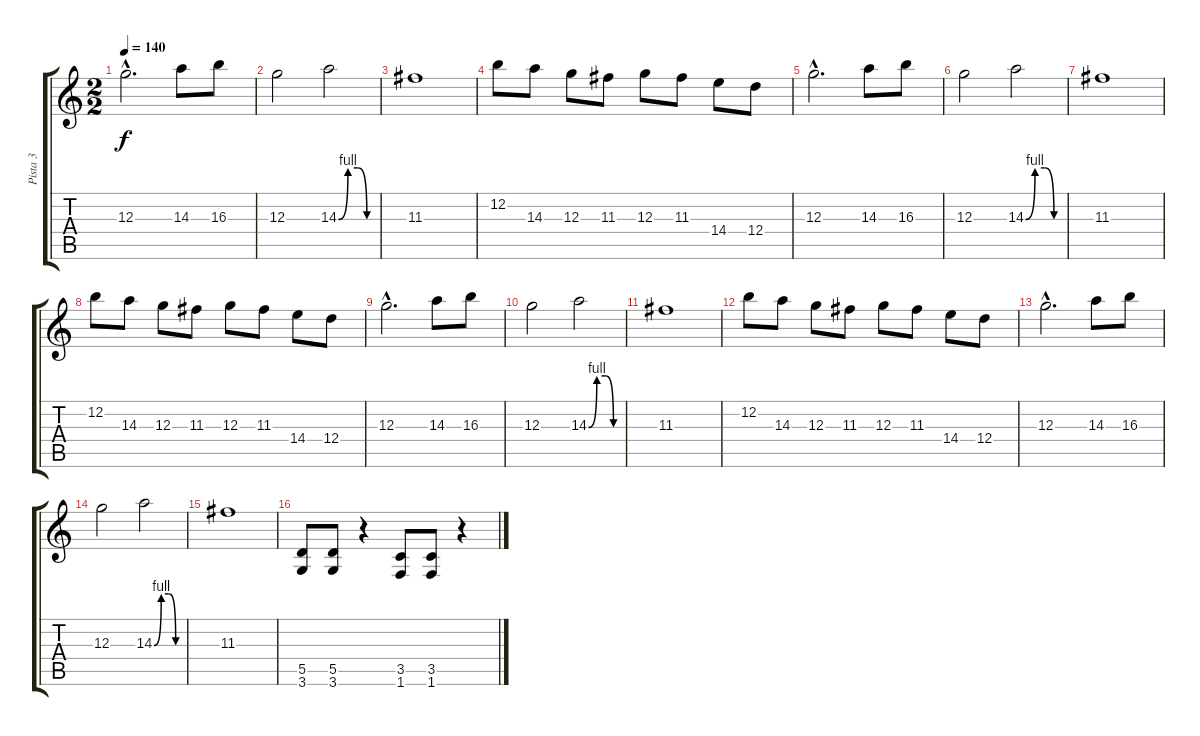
\track ("Pista 3" "Pista 3") {instrument distortionguitar}
\staff {score tabs}
\tuning (E4 B3 G3 D3 A2 E2) {hide}
\ts (2 2)
\tempo 140
\clef g2
\ks c
12.3{hac}.2{d dy f instrument distortionguitar} 14.3.8 16.3.8 |
12.3.2 14.3{be (custom 0 0 15 4 30 4 45 0 60 0)}.2 |
11.3.1 |
12.2.8 14.3.8 12.3.8 11.3.8 12.3.8 11.3.8 14.4.8 12.4.8 |
12.3{hac}.2{d} 14.3.8 16.3.8 |
12.3.2 14.3{be (custom 0 0 15 4 30 4 45 0 60 0)}.2 |
11.3.1 |
12.2.8 14.3.8 12.3.8 11.3.8 12.3.8 11.3.8 14.4.8 12.4.8 |
12.3{hac}.2{d} 14.3.8 16.3.8 |
12.3.2 14.3{be (custom 0 0 15 4 30 4 45 0 60 0)}.2 |
11.3.1 |
12.2.8 14.3.8 12.3.8 11.3.8 12.3.8 11.3.8 14.4.8 12.4.8 |
12.3{hac}.2{d} 14.3.8 16.3.8 |
12.3.2 14.3{be (custom 0 0 15 4 30 4 45 0 60 0)}.2 |
11.3.1 |
(5.5 3.6).8 (5.5 3.6).8 r.4 (3.5 1.6).8 (3.5 1.6).8 r.4
